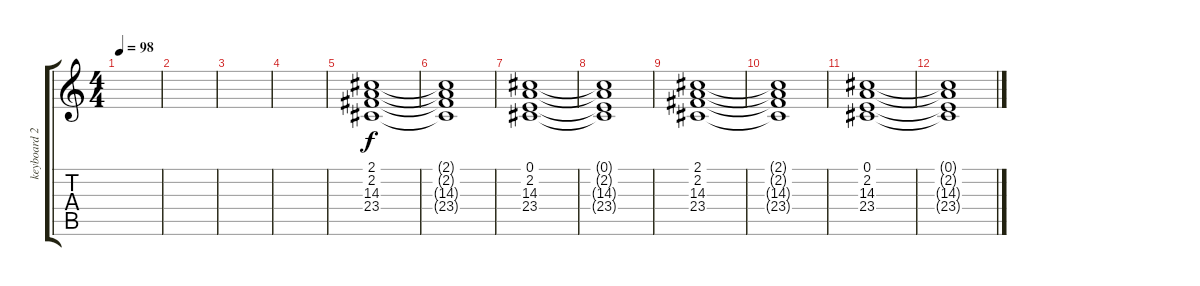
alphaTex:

\track ("keyboard 2" "keyboard 2") {instrument stringensemble1}
\staff {score tabs}
\tuning (E4 B3 G3 D3 A2 E2) {hide}
\ts (4 4)
\tempo 98
\clef g2
\ks c
|
|
|
|
(2.1 2.2 14.3 23.4).1 |
(2.1{t} 2.2{t} 14.3{t} 23.4{t}).1 |
(0.1 2.2 14.3 23.4).1 |
(0.1{t} 2.2{t} 14.3{t} 23.4{t}).1 |
(2.1 2.2 14.3 23.4).1 |
(2.1{t} 2.2{t} 14.3{t} 23.4{t}).1 |
(0.1 2.2 14.3 23.4).1 |
(0.1{t} 2.2{t} 14.3{t} 23.4{t}).1
